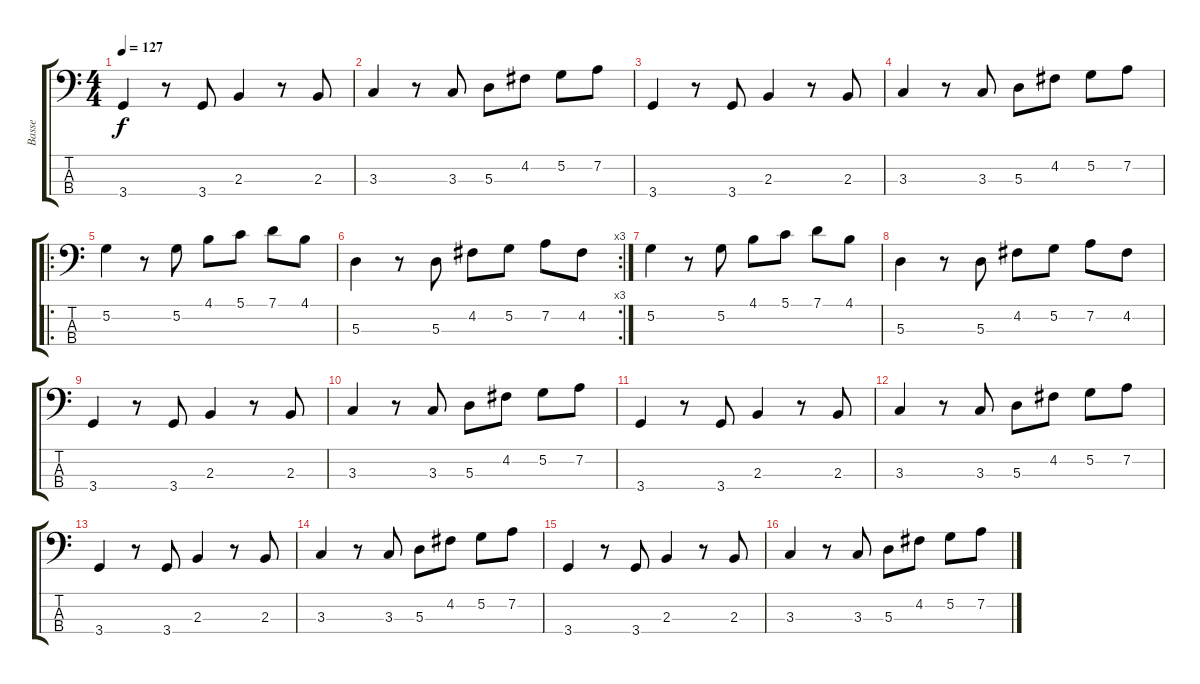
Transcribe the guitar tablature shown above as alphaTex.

\track ("Basse" "Basse") {instrument electricbassfinger}
\staff {score tabs}
\tuning (G2 D2 A1 E1) {hide}
\ts (4 4)
\tempo 127
\clef f4
\ks c
3.4.4{dy f} r.8 3.4.8 2.3.4 r.8 2.3.8 |
3.3.4 r.8 3.3.8 5.3.8 4.2.8 5.2.8 7.2.8 |
3.4.4 r.8 3.4.8 2.3.4 r.8 2.3.8 |
3.3.4 r.8 3.3.8 5.3.8 4.2.8 5.2.8 7.2.8 |
\ro
5.2.4 r.8 5.2.8 4.1.8 5.1.8 7.1.8 4.1.8 |
\rc 3
5.3.4 r.8 5.3.8 4.2.8 5.2.8 7.2.8 4.2.8 |
5.2.4 r.8 5.2.8 4.1.8 5.1.8 7.1.8 4.1.8 |
5.3.4 r.8 5.3.8 4.2.8 5.2.8 7.2.8 4.2.8 |
3.4.4 r.8 3.4.8 2.3.4 r.8 2.3.8 |
3.3.4 r.8 3.3.8 5.3.8 4.2.8 5.2.8 7.2.8 |
3.4.4 r.8 3.4.8 2.3.4 r.8 2.3.8 |
3.3.4 r.8 3.3.8 5.3.8 4.2.8 5.2.8 7.2.8 |
3.4.4 r.8 3.4.8 2.3.4 r.8 2.3.8 |
3.3.4 r.8 3.3.8 5.3.8 4.2.8 5.2.8 7.2.8 |
3.4.4 r.8 3.4.8 2.3.4 r.8 2.3.8 |
3.3.4 r.8 3.3.8 5.3.8 4.2.8 5.2.8 7.2.8
